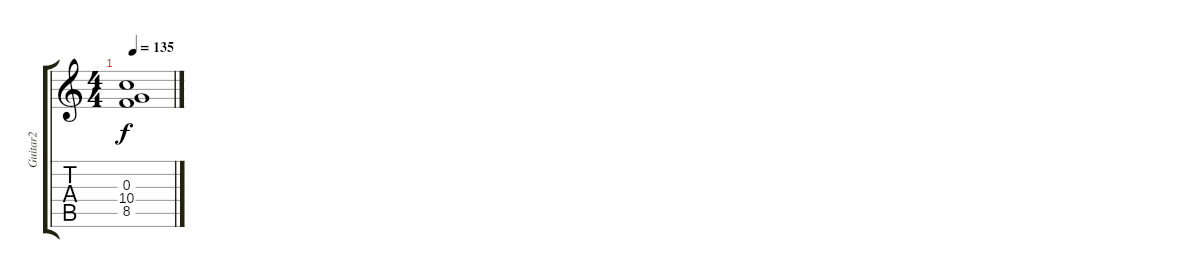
\track ("Guitar2" "Guitar2") {instrument acousticguitarsteel}
\staff {score tabs}
\tuning (E4 B3 G3 D3 A2 E2) {hide}
\ts (4 4)
\tempo 135
\clef g2
\ks c
(0.3 10.4 8.5).1{dy f}
